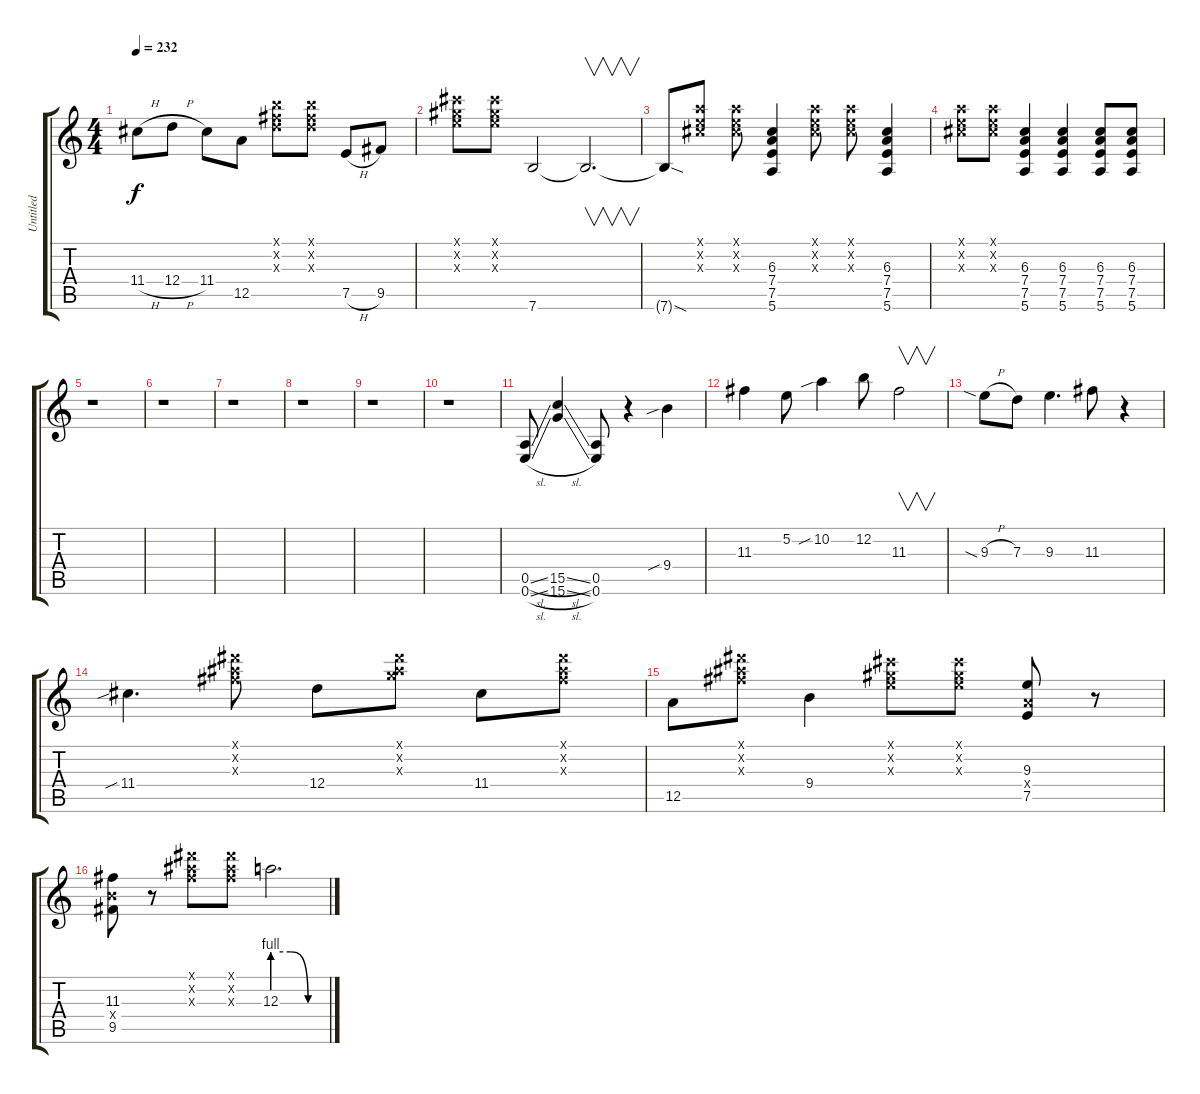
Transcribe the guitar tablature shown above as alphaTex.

\track ("Untitled" "Untitled") {instrument electricbasspick}
\staff {score tabs}
\tuning (E4 B3 G3 D3 A2 E2) {hide}
\ts (4 4)
\tempo 232
\clef g2
\ks c
11.4{h}.8{dy f} 12.4{h}.8 11.4.8 12.5.8 (7.1{x} 7.2{x} 7.3{x}).8 (7.1{x} 7.2{x} 7.3{x}).8 7.5{h}.8 9.5.8 |
(9.1{x} 9.2{x} 9.3{x}).8 (9.1{x} 9.2{x} 9.3{x}).8 7.6.2 7.6{t}.2{v d} |
7.6{sod t}.8 (5.1{x} 5.2{x} 6.3{x}).8 (5.1{x} 5.2{x} 6.3{x}).8 (6.3 7.4 7.5 5.6).4 (5.1{x} 5.2{x} 6.3{x}).8 (5.1{x} 5.2{x} 6.3{x}).8 (6.3 7.4 7.5 5.6).4 |
(5.1{x} 5.2{x} 6.3{x}).8 (5.1{x} 5.2{x} 6.3{x}).8 (6.3 7.4 7.5 5.6).4 (6.3 7.4 7.5 5.6).4 (6.3 7.4 7.5 5.6).8 (6.3 7.4 7.5 5.6).8 |
r.1 |
r.1 |
r.1 |
r.1 |
r.1 |
r.1 |
(0.5{sl} 0.6{sl}).8 (15.5{sl} 15.6{sl}).4 (0.5 0.6).8 r.4 9.4{sib}.4 |
11.3.4 5.2.8 10.2{sib}.4 12.2.8 11.3.2{v} |
9.3{sia h}.8 7.3.8 9.3.4{d} 11.3.8 r.4 |
11.4{sib}.4{d} (11.1{x} 11.2{x} 11.3{x}).8 12.4.8 (11.1{x} 11.2{x} 12.3{x}).8 11.4.8 (11.1{x} 11.2{x} 11.3{x}).8 |
12.5.8 (11.1{x} 11.2{x} 11.3{x}).8 9.4.4 (9.1{x} 9.2{x} 9.3{x}).8 (9.1{x} 9.2{x} 9.3{x}).8 (9.3 7.4{x} 7.5).8 r.8 |
(11.3 9.4{x} 9.5).8 r.8 (11.1{x} 11.2{x} 11.3{x}).8 (11.1{x} 11.2{x} 11.3{x}).8 12.3{be (custom 0 4 20 4 40 0 60 0)}.2{d}
